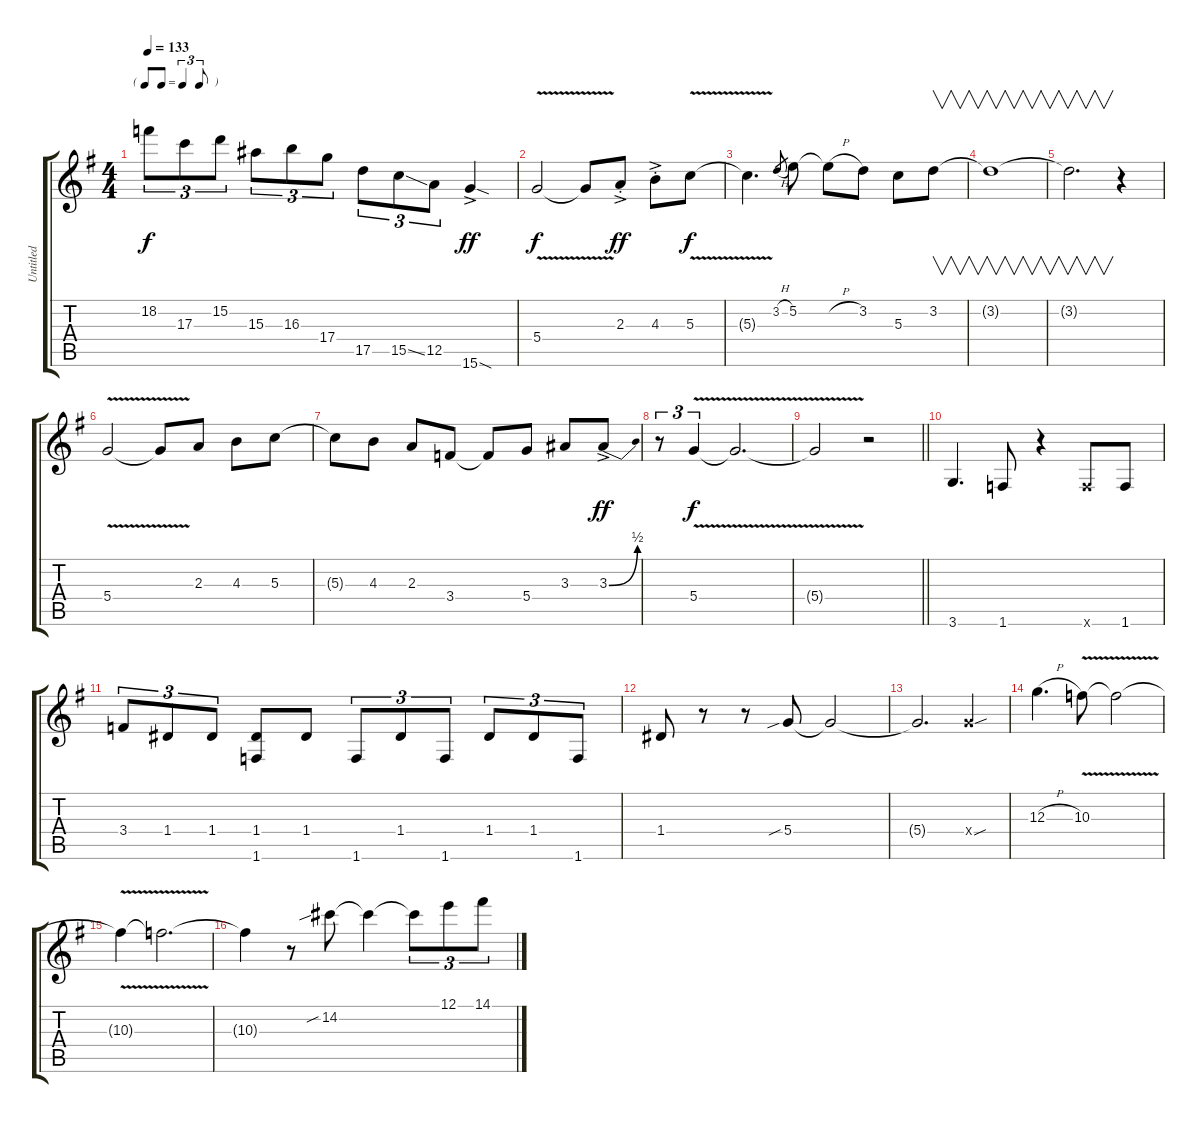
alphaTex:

\track ("Untitled" "Untitled") {instrument overdrivenguitar}
\staff {score tabs}
\tuning (E4 B3 G3 D3 A2 E2) {hide}
\ts (4 4)
\tf triplet8th
\tempo 133
\clef g2
\ks g
18.2.8{tu (3 2) dy f} 17.3.8{tu (3 2)} 15.2.8{tu (3 2)} 15.3.8{tu (3 2)} 16.3.8{tu (3 2)} 17.4.8{tu (3 2)} 17.5.8{tu (3 2)} 15.5{ss}.8{tu (3 2)} 12.5.8{tu (3 2)} 15.6{sod ac}.4{dy ff} |
5.4{v}.2{dy f} 5.4{t}.8 2.3{ac st}.8{dy ff} 4.3{ac st}.8 5.3{v}.8{dy f} |
5.3{v t}.4{d} 3.2{h}.8{gr} 5.2.8 5.2{h t}.8 3.2.8 5.3.8 3.2.8{v} |
3.2{t}.1{v} |
3.2{t}.2{v d} r.4 |
5.4{v}.2 5.4{t}.8 2.3.8 4.3.8 5.3.8 |
5.3{t}.8 4.3.8 2.3.8 3.4.8 3.4{t}.8 5.4.8 3.3.8 3.3{be (bend 0 0 60 2) ac}.8{dy ff} |
r.8{tu (3 2)} 5.4{v}.4{tu (3 2) dy f} 5.4{v t}.2{d} |
\barLineRight lightlight
5.4{v t}.2 r.2 |
3.6.4{d} 1.6.8 r.4 1.6{x}.8 1.6.8 |
3.4.8{tu (3 2)} 1.4.8{tu (3 2)} 1.4.8{tu (3 2)} (1.4 1.6).8 1.4.8 1.6.8{tu (3 2)} 1.4.8{tu (3 2)} 1.6.8{tu (3 2)} 1.4.8{tu (3 2)} 1.4.8{tu (3 2)} 1.6.8{tu (3 2)} |
1.4.8 r.8 r.8 5.4{sib}.8 5.4{t}.2 |
5.4{t}.2{d} 5.4{sou x}.4 |
12.3{h}.4{d} 10.3{v}.8 10.3{v t}.2 |
10.3{v t}.4 10.3{t}.2{d} |
10.3{t}.4 r.8 14.2{sib}.8 14.2{t}.4 14.2{t}.8{tu (3 2)} 12.1.8{tu (3 2)} 14.1{h}.8{tu (3 2)}
